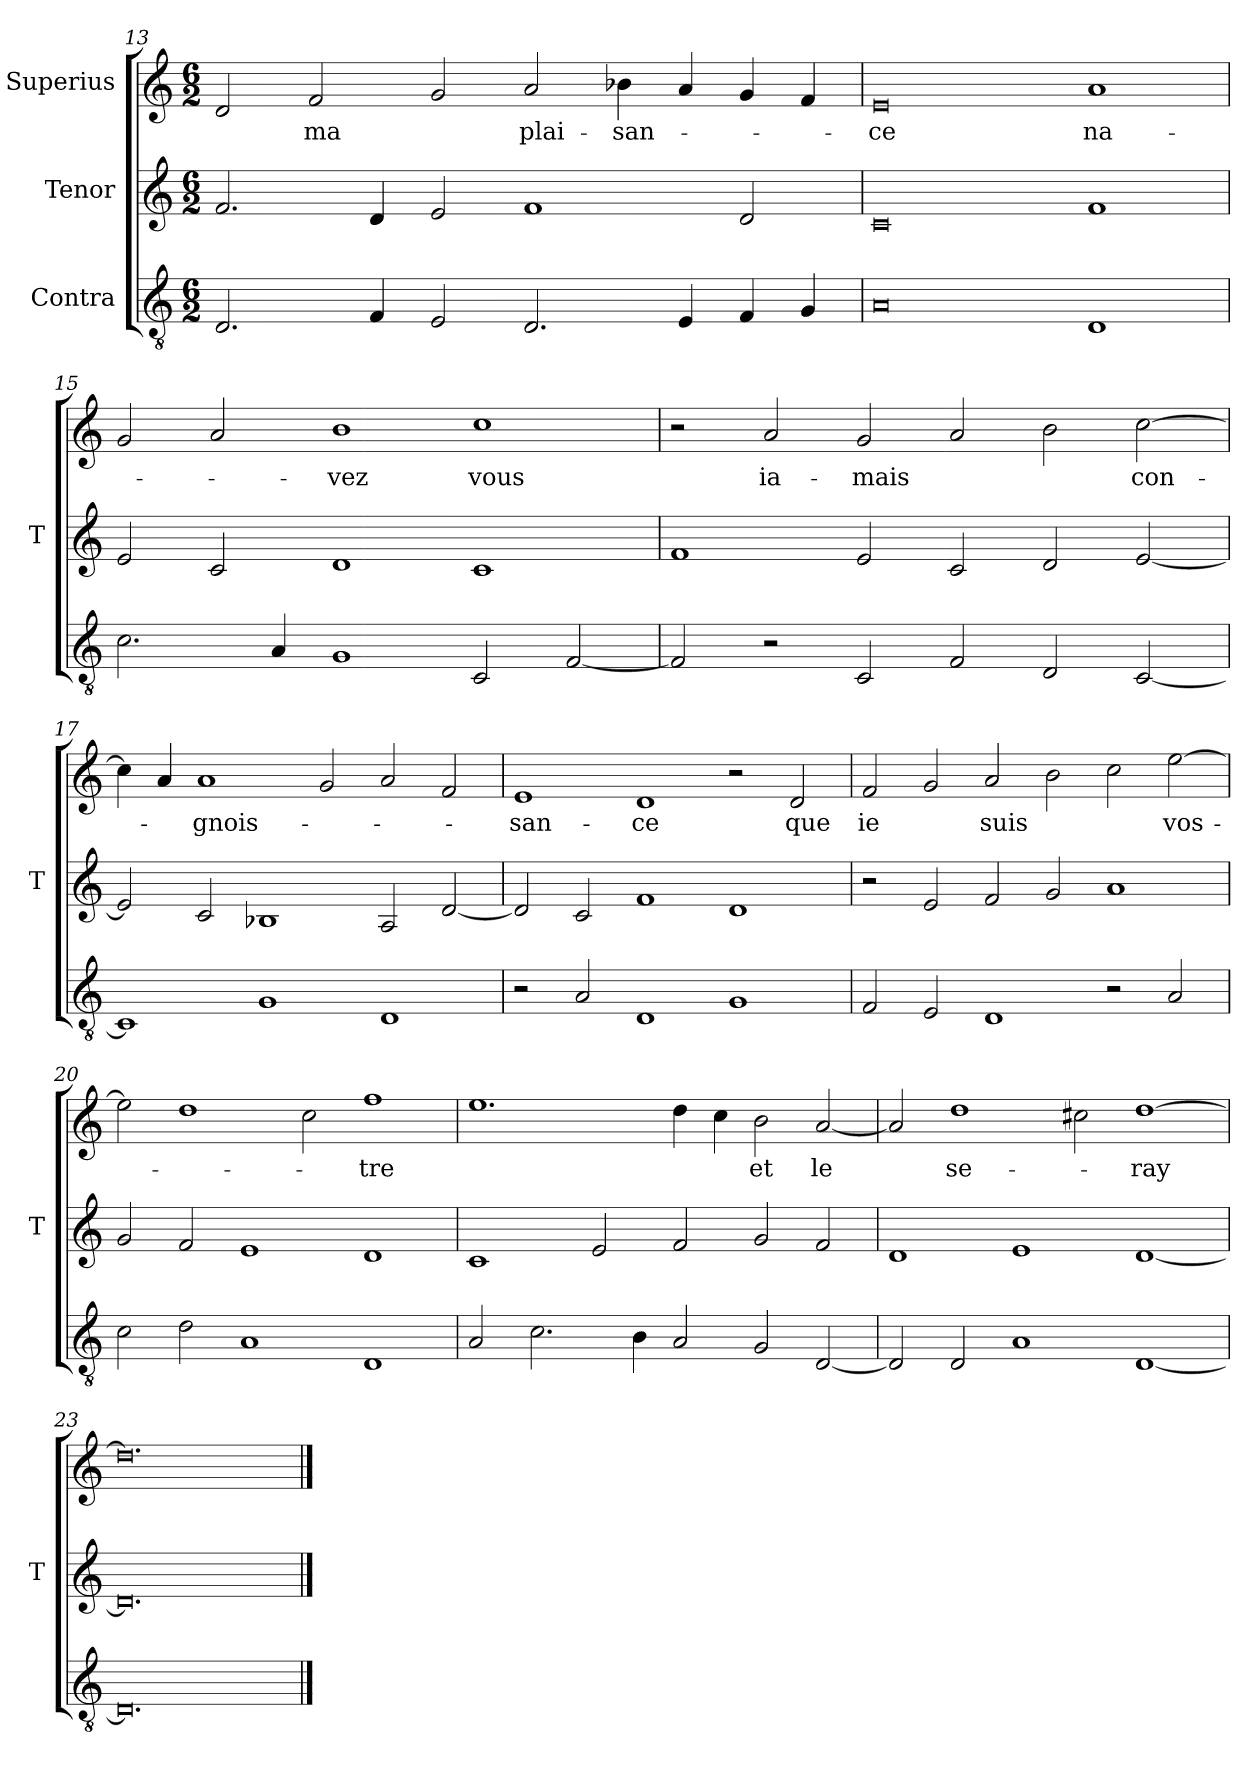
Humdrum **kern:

**kern	**kern	**kern	**text
*part3	*part2	*part1	*part1
*staff3	*staff2	*staff1	*staff1
*I"Contra	*I"Tenor	*I"Superius	*
*	*I'T	*	*
*clefGv2	*clefG2	*clefG2	*
*M6/2	*M6/2	*M6/2	*
=13	=13	=13	=13
2.D	2.f	2d	.
.	.	2f	-ma
4F	4d	.	.
2E	2e	2g	.
2.D	1f	2a	plai-
.	.	4b-X	-san-
4E	.	4a	.
4F	2d	4g	.
4G	.	4f	.
=14	=14	=14	=14
0A	0c	0e	-ce
1D	1f	1a	na-
=15	=15	=15	=15
2.c	2e	2g	.
.	2c	2a	.
4A	.	.	.
1G	1d	1b	-vez
2C	1c	1cc	-vous
[2F	.	.	.
=16	=16	=16	=16
2F]	1f	2r	.
2r	.	2a	ia-
2C	2e	2g	-mais
2F	2c	2a	.
2D	2d	2b	.
[2C	[2e	[2cc	con-
=17	=17	=17	=17
1C]	2e]	4cc]	.
.	.	4a	.
.	2c	1a	-gnois-
1G	1B-X	.	.
.	.	2g	.
1D	2A	2a	.
.	[2d	2f	.
=18	=18	=18	=18
2r	2d]	1e	-san-
2A	2c	.	.
1D	1f	1d	-ce
1G	1d	2r	.
.	.	2d	-que
=19	=19	=19	=19
2F	2r	2f	-ie
2E	2e	2g	.
1D	2f	2a	-suis
.	2g	2b	.
2r	1a	2cc	.
2A	.	[2ee	vos-
=20	=20	=20	=20
2c	2g	2ee]	.
2d	2f	1dd	.
1A	1e	.	.
.	.	2cc	.
1D	1d	1ff	-tre
=21	=21	=21	=21
2A	1c	1.ee	.
2.c	.	.	.
.	2e	.	.
4B	.	.	.
2A	2f	4dd	.
.	.	4cc	.
2G	2g	2b	-et
[2D	2f	[2a	-le
=22	=22	=22	=22
2D]	1d	2a]	.
2D	.	1dd	se-
1A	1e	.	.
.	.	2cc#X	.
[1D	[1d	[1dd	-ray
=23	=23	=23	=23
0.D]	0.d]	0.dd]	.
==	==	==	==
*-	*-	*-	*-
